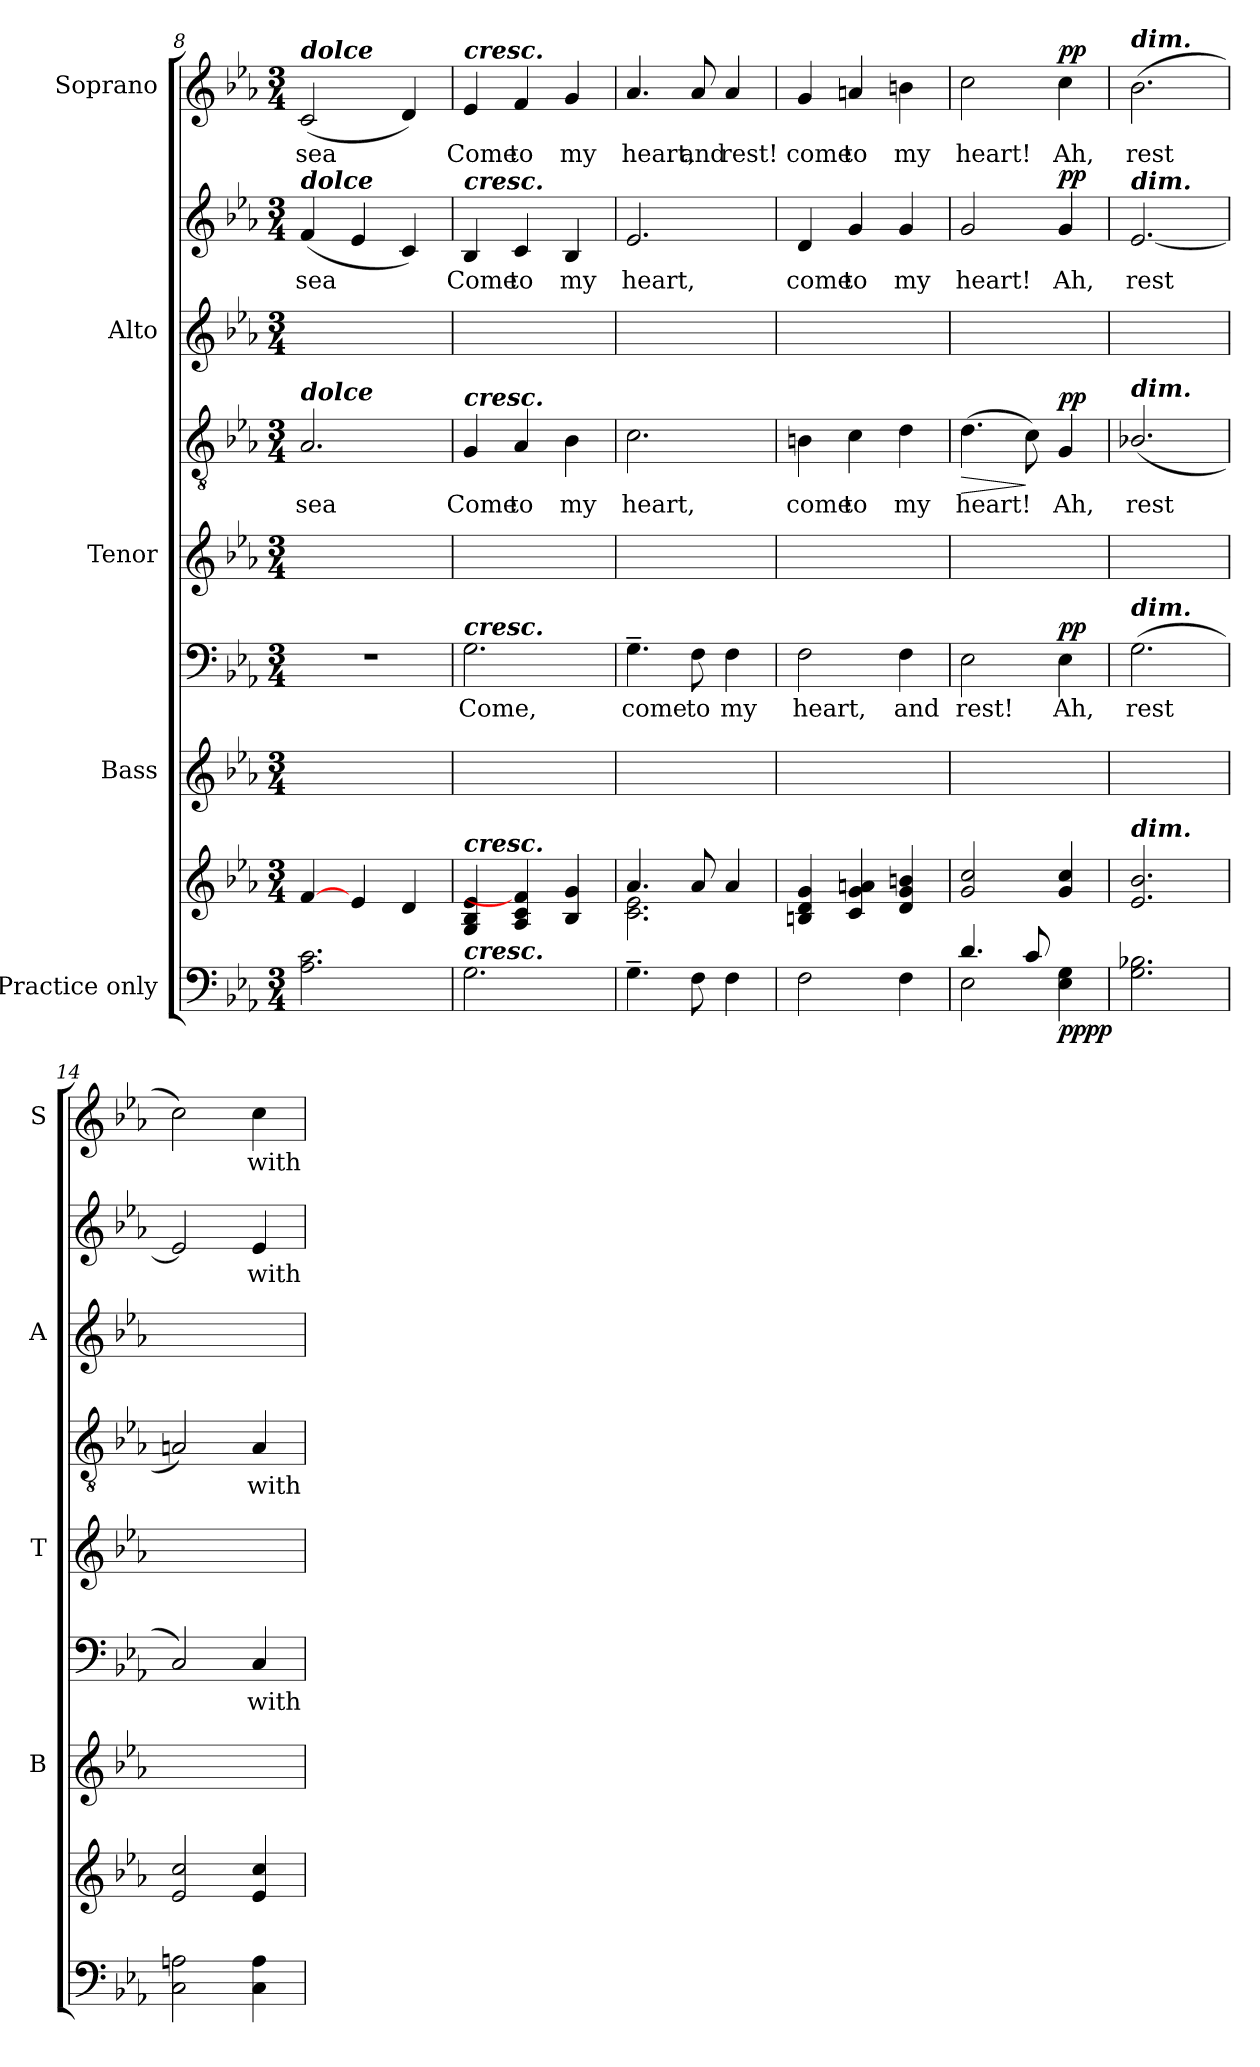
**kern	**kern	**dynam	**kern	**kern	**text	**dynam	**kern	**kern	**text	**dynam	**kern	**kern	**text	**dynam	**kern	**text	**dynam
*part5	*part5	*part5	*part4	*part4	*part4	*part4	*part3	*part3	*part3	*part3	*part2	*part2	*part2	*part2	*part1	*part1	*part1
*staff9	*staff8	*staff8/9	*staff7	*staff6	*staff6	*staff6/7	*staff5	*staff4	*staff4	*staff4/5	*staff3	*staff2	*staff2	*staff2/3	*staff1	*staff1	*staff1
*I"Practice only	*	*	*I"Bass	*	*	*	*I"Tenor	*	*	*	*I"Alto	*	*	*	*I"Soprano	*	*
*	*	*	*I'B	*	*	*	*I'T	*	*	*	*I'A	*	*	*	*I'S	*	*
!!LO:PB:g=z
*clefF4	*clefG2	*	*clefG2	*clefF4	*	*	*clefG2	*clefGv2	*	*	*clefG2	*clefG2	*	*	*clefG2	*	*
*k[b-e-a-]	*k[b-e-a-]	*	*k[b-e-a-]	*k[b-e-a-]	*	*	*k[b-e-a-]	*k[b-e-a-]	*	*	*k[b-e-a-]	*k[b-e-a-]	*	*	*k[b-e-a-]	*	*
*E-:	*E-:	*	*E-:	*E-:	*	*	*E-:	*E-:	*	*	*E-:	*E-:	*	*	*E-:	*	*
*M3/4	*M3/4	*	*M3/4	*M3/4	*	*	*M3/4	*M3/4	*	*	*M3/4	*M3/4	*	*	*M3/4	*	*
=8	=8	=8	=8	=8	=8	=8	=8	=8	=8	=8	=8	=8	=8	=8	=8	=8	=8
*	*^	*	*	*	*	*	*	*	*	*	*	*	*	*	*	*	*
!	!	!	!	!	!	!	!	!	!	!	!	!	!	!	!	!LO:TX:a:Bi:t=dolce	!	!
!	!	!	!	!	!	!	!	!	!	!	!	!	!LO:TX:a:Bi:t=dolce	!	!	!	!	!
!	!	!	!	!	!	!	!	!	!LO:TX:a:Bi:t=dolce	!	!	!	!	!	!	!	!	!
!	!	!	!	!	!	!	!	!	!	!LO:LY:b	!	!	!	!LO:LY:b	!	!	!LO:LY:b	!
2.A-\ 2.c\	[4f/	2.ryy	.	2.ryy	2.r	.	.	2.ryy	2.A-/	sea	.	2.ryy	(<4f/	sea	.	(<2c/	sea	.
.	4e-/	.	.	.	.	.	.	.	.	.	.	.	4e-/	.	.	.	.	.
.	4d/	.	.	.	.	.	.	.	.	.	.	.	4c/)	.	.	4d/)	.	.
=9	=9	=9	=9	=9	=9	=9	=9	=9	=9	=9	=9	=9	=9	=9	=9	=9	=9	=9
!	!	!	!	!	!	!	!	!	!	!	!	!	!	!	!	!LO:TX:a:Bi:t=cresc.	!	!
!	!	!	!	!	!	!	!	!	!	!	!	!	!LO:TX:a:Bi:t=cresc.	!	!	!	!	!
!	!	!	!	!	!	!	!	!	!LO:TX:a:Bi:t=cresc.	!	!	!	!	!	!	!	!	!
!	!	!	!	!	!LO:TX:a:Bi:t=cresc.	!	!	!	!	!	!	!	!	!	!	!	!	!
!	!LO:TX:a:Bi:t=cresc.	!	!	!	!	!	!	!	!	!	!	!	!	!	!	!	!	!
!LO:TX:a:Bi:t=cresc.	!	!	!	!	!	!	!	!	!	!	!	!	!	!	!	!	!	!
!	!	!	!	!	!	!LO:LY:b	!	!	!	!LO:LY:b	!	!	!	!LO:LY:b	!	!	!LO:LY:b	!
2.G\	4G/ 4B-/ 4e-/	2.ryy	.	2.ryy	2.G\	Come,	.	2.ryy	4G/	Come	.	2.ryy	4B-/	Come	.	4e-/	Come	.
!	!	!	!	!	!	!	!	!	!	!LO:LY:b	!	!	!	!LO:LY:b	!	!	!LO:LY:b	!
.	4A-/ 4c/ 4f/]	.	.	.	.	.	.	.	4A-/	to	.	.	4c/	to	.	4f/	to	.
!	!	!	!	!	!	!	!	!	!	!LO:LY:b	!	!	!	!LO:LY:b	!	!	!LO:LY:b	!
.	4B-/ 4g/	.	.	.	.	.	.	.	4B-\	my	.	.	4B-/	my	.	4g/	my	.
=10	=10	=10	=10	=10	=10	=10	=10	=10	=10	=10	=10	=10	=10	=10	=10	=10	=10	=10
!	!	!	!	!	!	!LO:LY:b	!	!	!	!LO:LY:b	!	!	!	!LO:LY:b	!	!	!LO:LY:b	!
4.G~\	4.a-/	2.c\ 2.e-\	.	2.ryy	4.G~\	come	.	2.ryy	2.c\	heart,	.	2.ryy	2.e-/	heart,	.	4.a-/	heart,	.
!	!	!	!	!	!	!LO:LY:b	!	!	!	!	!	!	!	!	!	!	!LO:LY:b	!
8F\	8a-/	.	.	.	8F\	to	.	.	.	.	.	.	.	.	.	8a-/	and	.
!	!	!	!	!	!	!LO:LY:b	!	!	!	!	!	!	!	!	!	!	!LO:LY:b	!
4F\	4a-/	.	.	.	4F\	my	.	.	.	.	.	.	.	.	.	4a-/	rest!	.
=11	=11	=11	=11	=11	=11	=11	=11	=11	=11	=11	=11	=11	=11	=11	=11	=11	=11	=11
!	!	!	!	!	!	!LO:LY:b	!	!	!	!LO:LY:b	!	!	!	!LO:LY:b	!	!	!LO:LY:b	!
2F\	4Bn/ 4d/ 4g/	2.ryy	.	2.ryy	2F\	heart,	.	2.ryy	4Bn\	come	.	2.ryy	4d/	come	.	4g/	come	.
!	!	!	!	!	!	!	!	!	!	!LO:LY:b	!	!	!	!LO:LY:b	!	!	!LO:LY:b	!
.	4c/ 4g/ 4an/	.	.	.	.	.	.	.	4c\	to	.	.	4g/	to	.	4an/	to	.
!	!	!	!	!	!	!LO:LY:b	!	!	!	!LO:LY:b	!	!	!	!LO:LY:b	!	!	!LO:LY:b	!
4F\	4d/ 4g/ 4bn/	.	.	.	4F\	and	.	.	4d\	my	.	.	4g/	my	.	4bn\	my	.
=12	=12	=12	=12	=12	=12	=12	=12	=12	=12	=12	=12	=12	=12	=12	=12	=12	=12	=12
*^	*	*	*	*	*	*	*	*	*	*	*	*	*	*	*	*	*	*
!	!	!	!	!	!	!	!LO:LY:b	!	!	!	!LO:LY:b	!LO:HP:b	!	!	!LO:LY:b	!	!	!LO:LY:b	!
4.d/	2E-\	2g/ 2cc/	2ryy	.	2.ryy	2E-\	rest!	.	2.ryy	(>4.d\	heart!	>	2.ryy	2g/	heart!	.	2cc\	heart!	.
8c/	.	.	.	.	.	.	.	.	.	8c\)	.	]	.	.	.	.	.	.	.
!	!	!	!	!LO:DY:b=2	!	!	!LO:LY:b	!	!	!	!LO:LY:b	!	!	!	!LO:LY:b	!	!	!LO:LY:b	!
!	!	!	!	!LO:DY:n=1:b	!	!	!	!LO:DY:b	!	!	!	!LO:DY:b	!	!	!	!LO:DY:b	!	!	!LO:DY:b
4ryy	4E-\ 4G\	4g/ 4cc/	4ryy	pp pp	.	4E-\	Ah,	pp	.	4G/	Ah,	pp	.	4g/	Ah,	pp	4cc\	Ah,	pp
=13	=13	=13	=13	=13	=13	=13	=13	=13	=13	=13	=13	=13	=13	=13	=13	=13	=13	=13	=13
!	!	!	!	!	!	!	!	!	!	!	!	!	!	!	!	!	!LO:TX:a:Bi:t=dim.	!	!
!	!	!	!	!	!	!	!	!	!	!	!	!	!	!LO:TX:a:Bi:t=dim.	!	!	!	!	!
!	!	!	!	!	!	!	!	!	!	!LO:TX:a:Bi:t=dim.	!	!	!	!	!	!	!	!	!
!	!	!	!	!	!	!LO:TX:a:Bi:t=dim.	!	!	!	!	!	!	!	!	!	!	!	!	!
!	!	!LO:TX:a:Bi:t=dim.	!	!	!	!	!	!	!	!	!	!	!	!	!	!	!	!	!
!LO:TX:a:Bi:t=dim.	!	!	!	!	!	!	!	!	!	!	!	!	!	!	!	!	!	!	!
!	!	!	!	!	!	!	!LO:LY:b	!	!	!	!LO:LY:b	!	!	!	!LO:LY:b	!	!	!LO:LY:b	!
*v	*v	*	*	*	*	*	*	*	*	*	*	*	*	*	*	*	*	*	*
2.G\ 2.B-X\	2.e-/ 2.b-/	2.ryy	.	2.ryy	(<2.G\	rest	.	2.ryy	(<2.B-X/	rest	.	2.ryy	[2.e-/	rest	.	(>2.b-\	rest	.
=14	=14	=14	=14	=14	=14	=14	=14	=14	=14	=14	=14	=14	=14	=14	=14	=14	=14	=14
2C\ 2An\	2e-/ 2cc/	2.ryy	.	2.ryy	2C/)	.	.	2.ryy	2An/)	.	.	2.ryy	2e-/]	.	.	2cc\)	.	.
!	!	!	!	!	!	!LO:LY:b	!	!	!	!LO:LY:b	!	!	!	!LO:LY:b	!	!	!LO:LY:b	!
4C\ 4A\	4e-/ 4cc/	.	.	.	4C/	with	.	.	4A/	with	.	.	4e-/	with	.	4cc\	with	.
*	*v	*v	*	*	*	*	*	*	*	*	*	*	*	*	*	*	*	*
=	=	=	=	=	=	=	=	=	=	=	=	=	=	=	=	=	=
*-	*-	*-	*-	*-	*-	*-	*-	*-	*-	*-	*-	*-	*-	*-	*-	*-	*-
